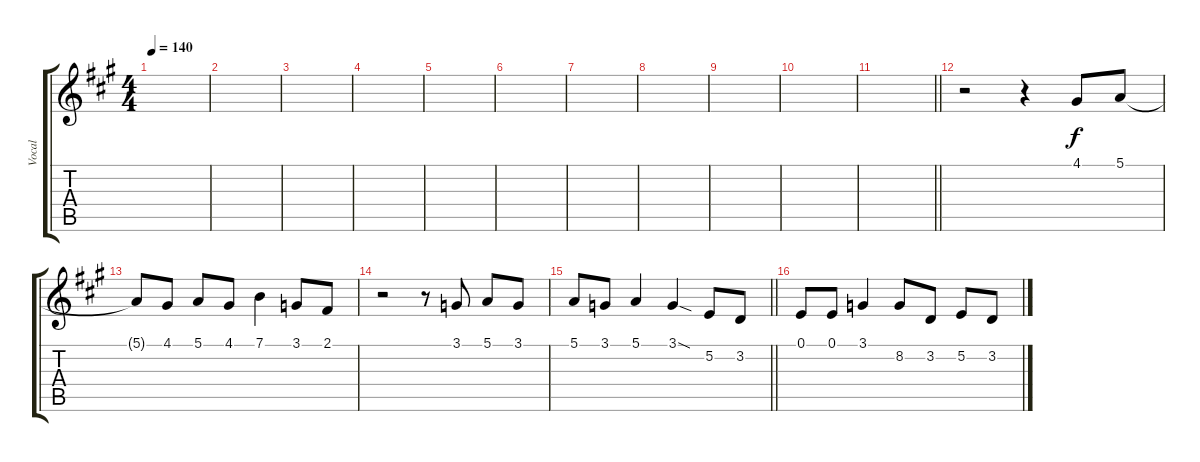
\track ("Vocal" "Vocal") {instrument trombone}
\staff {score tabs}
\tuning (E4 B3 G3 D3 A2 E2) {hide}
\ts (4 4)
\tempo 140
\clef g2
\ks a
|
|
|
|
|
|
|
|
|
|
\barLineRight lightlight
|
r.2 r.4 4.1.8 5.1.8 |
5.1{t}.8 4.1.8 5.1.8 4.1.8 7.1.4 3.1.8 2.1.8 |
r.2 r.8 3.1.8 5.1.8 3.1.8 |
\barLineRight lightlight
5.1.8 3.1.8 5.1.4 3.1{sod}.4 5.2.8 3.2.8 |
0.1.8 0.1.8 3.1.4 8.2.8 3.2.8 5.2.8 3.2.8
